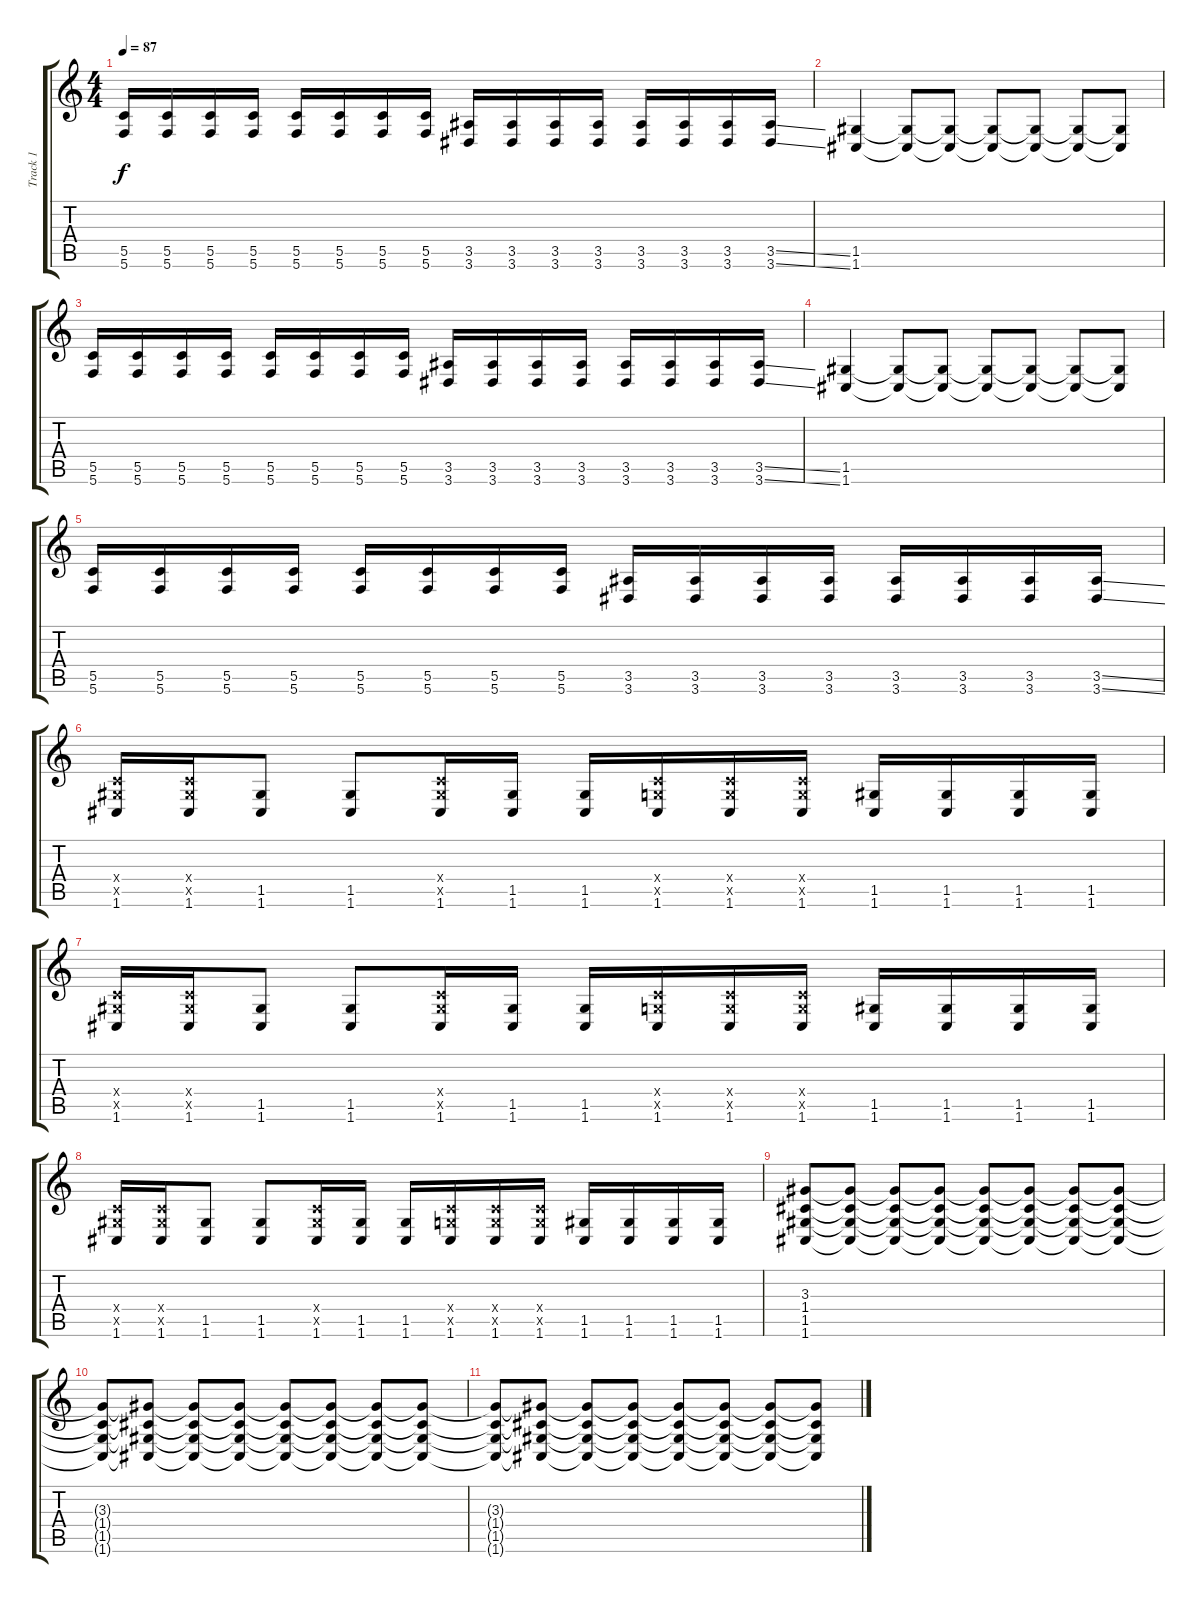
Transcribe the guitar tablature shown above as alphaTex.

\track ("Track 1" "Track 1") {instrument overdrivenguitar}
\staff {score tabs}
\tuning (D4 A3 F3 C3 G2 C2) {hide}
\ts (4 4)
\tempo 87
\clef g2
\ks c
(5.5 5.6).16{dy f} (5.5 5.6).16 (5.5 5.6).16 (5.5 5.6).16 (5.5 5.6).16 (5.5 5.6).16 (5.5 5.6).16 (5.5 5.6).16 (3.5 3.6).16 (3.5 3.6).16 (3.5 3.6).16 (3.5 3.6).16 (3.5 3.6).16 (3.5 3.6).16 (3.5 3.6).16 (3.5{ss} 3.6{ss}).16 |
(1.5 1.6).4 (1.5{t} 1.6{t}).8 (1.5{t} 1.6{t}).8 (1.5{t} 1.6{t}).8 (1.5{t} 1.6{t}).8 (1.5{t} 1.6{t}).8 (1.5{t} 1.6{t}).8 |
(5.5 5.6).16 (5.5 5.6).16 (5.5 5.6).16 (5.5 5.6).16 (5.5 5.6).16 (5.5 5.6).16 (5.5 5.6).16 (5.5 5.6).16 (3.5 3.6).16 (3.5 3.6).16 (3.5 3.6).16 (3.5 3.6).16 (3.5 3.6).16 (3.5 3.6).16 (3.5 3.6).16 (3.5{ss} 3.6{ss}).16 |
(1.5 1.6).4 (1.5{t} 1.6{t}).8 (1.5{t} 1.6{t}).8 (1.5{t} 1.6{t}).8 (1.5{t} 1.6{t}).8 (1.5{t} 1.6{t}).8 (1.5{t} 1.6{t}).8 |
(5.5 5.6).16 (5.5 5.6).16 (5.5 5.6).16 (5.5 5.6).16 (5.5 5.6).16 (5.5 5.6).16 (5.5 5.6).16 (5.5 5.6).16 (3.5 3.6).16 (3.5 3.6).16 (3.5 3.6).16 (3.5 3.6).16 (3.5 3.6).16 (3.5 3.6).16 (3.5 3.6).16 (3.5{ss} 3.6{ss}).16 |
(0.4{x} 1.5{x} 1.6).16 (0.4{x} 1.5{x} 1.6).16 (1.5 1.6).8 (1.5 1.6).8 (0.4{x} 1.5{x} 1.6).16 (1.5 1.6).16 (1.5 1.6).16 (0.4{x} 0.5{x} 1.6).16 (0.4{x} 0.5{x} 1.6).16 (0.4{x} 0.5{x} 1.6).16 (1.5 1.6).16 (1.5 1.6).16 (1.5 1.6).16 (1.5 1.6).16 |
(0.4{x} 1.5{x} 1.6).16 (0.4{x} 1.5{x} 1.6).16 (1.5 1.6).8 (1.5 1.6).8 (0.4{x} 1.5{x} 1.6).16 (1.5 1.6).16 (1.5 1.6).16 (0.4{x} 0.5{x} 1.6).16 (0.4{x} 0.5{x} 1.6).16 (0.4{x} 0.5{x} 1.6).16 (1.5 1.6).16 (1.5 1.6).16 (1.5 1.6).16 (1.5 1.6).16 |
(0.4{x} 1.5{x} 1.6).16 (0.4{x} 1.5{x} 1.6).16 (1.5 1.6).8 (1.5 1.6).8 (0.4{x} 1.5{x} 1.6).16 (1.5 1.6).16 (1.5 1.6).16 (0.4{x} 0.5{x} 1.6).16 (0.4{x} 0.5{x} 1.6).16 (0.4{x} 0.5{x} 1.6).16 (1.5 1.6).16 (1.5 1.6).16 (1.5 1.6).16 (1.5 1.6).16 |
(3.3 1.4 1.5 1.6).8 (3.3{t} 1.4{t} 1.5{t} 1.6{t}).8 (3.3{t} 1.4{t} 1.5{t} 1.6{t}).8{volume 15} (3.3{t} 1.4{t} 1.5{t} 1.6{t}).8 (3.3{t} 1.4{t} 1.5{t} 1.6{t}).8{volume 14} (3.3{t} 1.4{t} 1.5{t} 1.6{t}).8 (3.3{t} 1.4{t} 1.5{t} 1.6{t}).8{volume 12} (3.3{t} 1.4{t} 1.5{t} 1.6{t}).8 |
(3.3{t} 1.4{t} 1.5{t} 1.6{t}).8{volume 11} (3.3{t} 1.4{t} 1.5{t} 1.6{t}).8 (3.3{t} 1.4{t} 1.5{t} 1.6{t}).8{volume 10} (3.3{t} 1.4{t} 1.5{t} 1.6{t}).8 (3.3{t} 1.4{t} 1.5{t} 1.6{t}).8{volume 9} (3.3{t} 1.4{t} 1.5{t} 1.6{t}).8 (3.3{t} 1.4{t} 1.5{t} 1.6{t}).8{volume 7} (3.3{t} 1.4{t} 1.5{t} 1.6{t}).8 |
(3.3{t} 1.4{t} 1.5{t} 1.6{t}).8{volume 6} (3.3{t} 1.4{t} 1.5{t} 1.6{t}).8 (3.3{t} 1.4{t} 1.5{t} 1.6{t}).8{volume 4} (3.3{t} 1.4{t} 1.5{t} 1.6{t}).8 (3.3{t} 1.4{t} 1.5{t} 1.6{t}).8{volume 2} (3.3{t} 1.4{t} 1.5{t} 1.6{t}).8 (3.3{t} 1.4{t} 1.5{t} 1.6{t}).8{volume 0} (3.3{t} 1.4{t} 1.5{t} 1.6{t}).8
